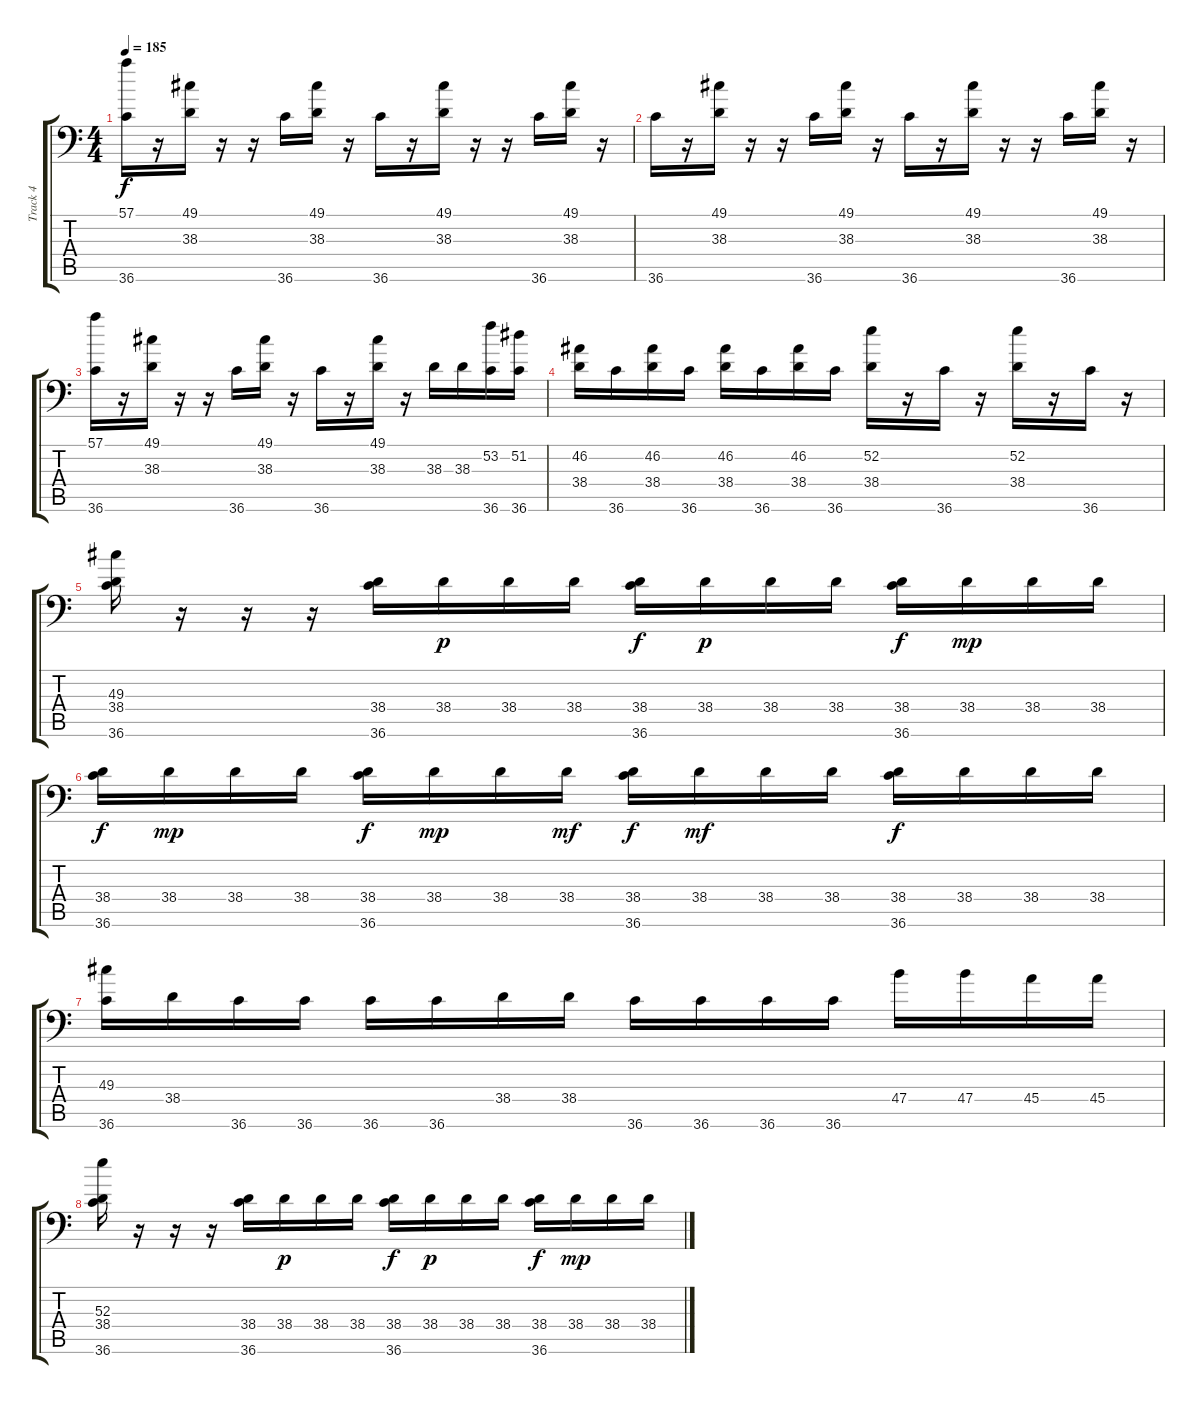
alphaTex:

\track ("Track 4" "Track 4") {instrument acousticgrandpiano}
\staff {score tabs}
\tuning (C-1 C-1 C-1 C-1 C-1 C-1) {hide}
\ts (4 4)
\tempo 185
\clef f4
\ks c
(57.1 36.6).16{dy f} r.16 (49.1 38.3).16 r.16 r.16 36.6.16 (49.1 38.3).16 r.16 36.6.16 r.16 (49.1 38.3).16 r.16 r.16 36.6.16 (49.1 38.3).16 r.16 |
36.6.16 r.16 (49.1 38.3).16 r.16 r.16 36.6.16 (49.1 38.3).16 r.16 36.6.16 r.16 (49.1 38.3).16 r.16 r.16 36.6.16 (49.1 38.3).16 r.16 |
(57.1 36.6).16 r.16 (49.1 38.3).16 r.16 r.16 36.6.16 (49.1 38.3).16 r.16 36.6.16 r.16 (49.1 38.3).16 r.16 38.3.16 38.3.16 (53.2 36.6).16 (51.2 36.6).16 |
(46.2 38.4).16 36.6.16 (46.2 38.4).16 36.6.16 (46.2 38.4).16 36.6.16 (46.2 38.4).16 36.6.16 (52.2 38.4).16 r.16 36.6.16 r.16 (52.2 38.4).16 r.16 36.6.16 r.16 |
(49.3 38.4 36.6).16 r.16 r.16 r.16 (38.4 36.6).16 38.4.16{dy p} 38.4.16 38.4.16 (38.4 36.6).16{dy f} 38.4.16{dy p} 38.4.16 38.4.16 (38.4 36.6).16{dy f} 38.4.16{dy mp} 38.4.16 38.4.16 |
(38.4 36.6).16{dy f} 38.4.16{dy mp} 38.4.16 38.4.16 (38.4 36.6).16{dy f} 38.4.16{dy mp} 38.4.16 38.4.16{dy mf} (38.4 36.6).16{dy f} 38.4.16{dy mf} 38.4.16 38.4.16 (38.4 36.6).16{dy f} 38.4.16 38.4.16 38.4.16 |
(49.3 36.6).16 38.4.16 36.6.16 36.6.16 36.6.16 36.6.16 38.4.16 38.4.16 36.6.16 36.6.16 36.6.16 36.6.16 47.4.16 47.4.16 45.4.16 45.4.16 |
(52.3 38.4 36.6).16 r.16 r.16 r.16 (38.4 36.6).16 38.4.16{dy p} 38.4.16 38.4.16 (38.4 36.6).16{dy f} 38.4.16{dy p} 38.4.16 38.4.16 (38.4 36.6).16{dy f} 38.4.16{dy mp} 38.4.16 38.4.16
